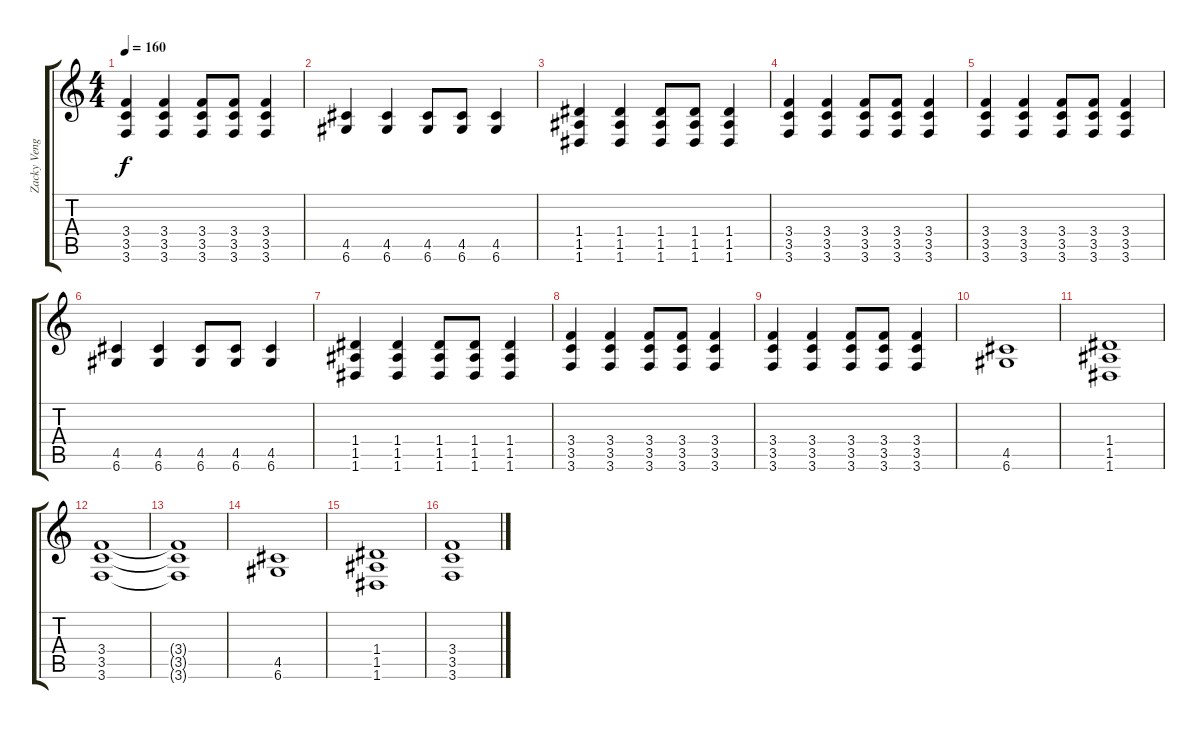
\track ("Zacky Vengeance" "Zacky Veng") {instrument overdrivenguitar}
\staff {score tabs}
\tuning (E4 B3 G3 D3 A2 D2) {hide}
\ts (4 4)
\tempo 160
\clef g2
\ks c
(3.4 3.5 3.6).4{dy f} (3.4 3.5 3.6).4 (3.4 3.5 3.6).8 (3.4 3.5 3.6).8 (3.4 3.5 3.6).4 |
(4.5 6.6).4 (4.5 6.6).4 (4.5 6.6).8 (4.5 6.6).8 (4.5 6.6).4 |
(1.4 1.5 1.6).4 (1.4 1.5 1.6).4 (1.4 1.5 1.6).8 (1.4 1.5 1.6).8 (1.4 1.5 1.6).4 |
(3.4 3.5 3.6).4 (3.4 3.5 3.6).4 (3.4 3.5 3.6).8 (3.4 3.5 3.6).8 (3.4 3.5 3.6).4 |
(3.4 3.5 3.6).4 (3.4 3.5 3.6).4 (3.4 3.5 3.6).8 (3.4 3.5 3.6).8 (3.4 3.5 3.6).4 |
(4.5 6.6).4 (4.5 6.6).4 (4.5 6.6).8 (4.5 6.6).8 (4.5 6.6).4 |
(1.4 1.5 1.6).4 (1.4 1.5 1.6).4 (1.4 1.5 1.6).8 (1.4 1.5 1.6).8 (1.4 1.5 1.6).4 |
(3.4 3.5 3.6).4 (3.4 3.5 3.6).4 (3.4 3.5 3.6).8 (3.4 3.5 3.6).8 (3.4 3.5 3.6).4 |
(3.4 3.5 3.6).4 (3.4 3.5 3.6).4 (3.4 3.5 3.6).8 (3.4 3.5 3.6).8 (3.4 3.5 3.6).4 |
(4.5 6.6).1 |
(1.4 1.5 1.6).1 |
(3.4 3.5 3.6).1 |
(3.4{t} 3.5{t} 3.6{t}).1 |
(4.5 6.6).1 |
(1.4 1.5 1.6).1 |
(3.4 3.5 3.6).1
